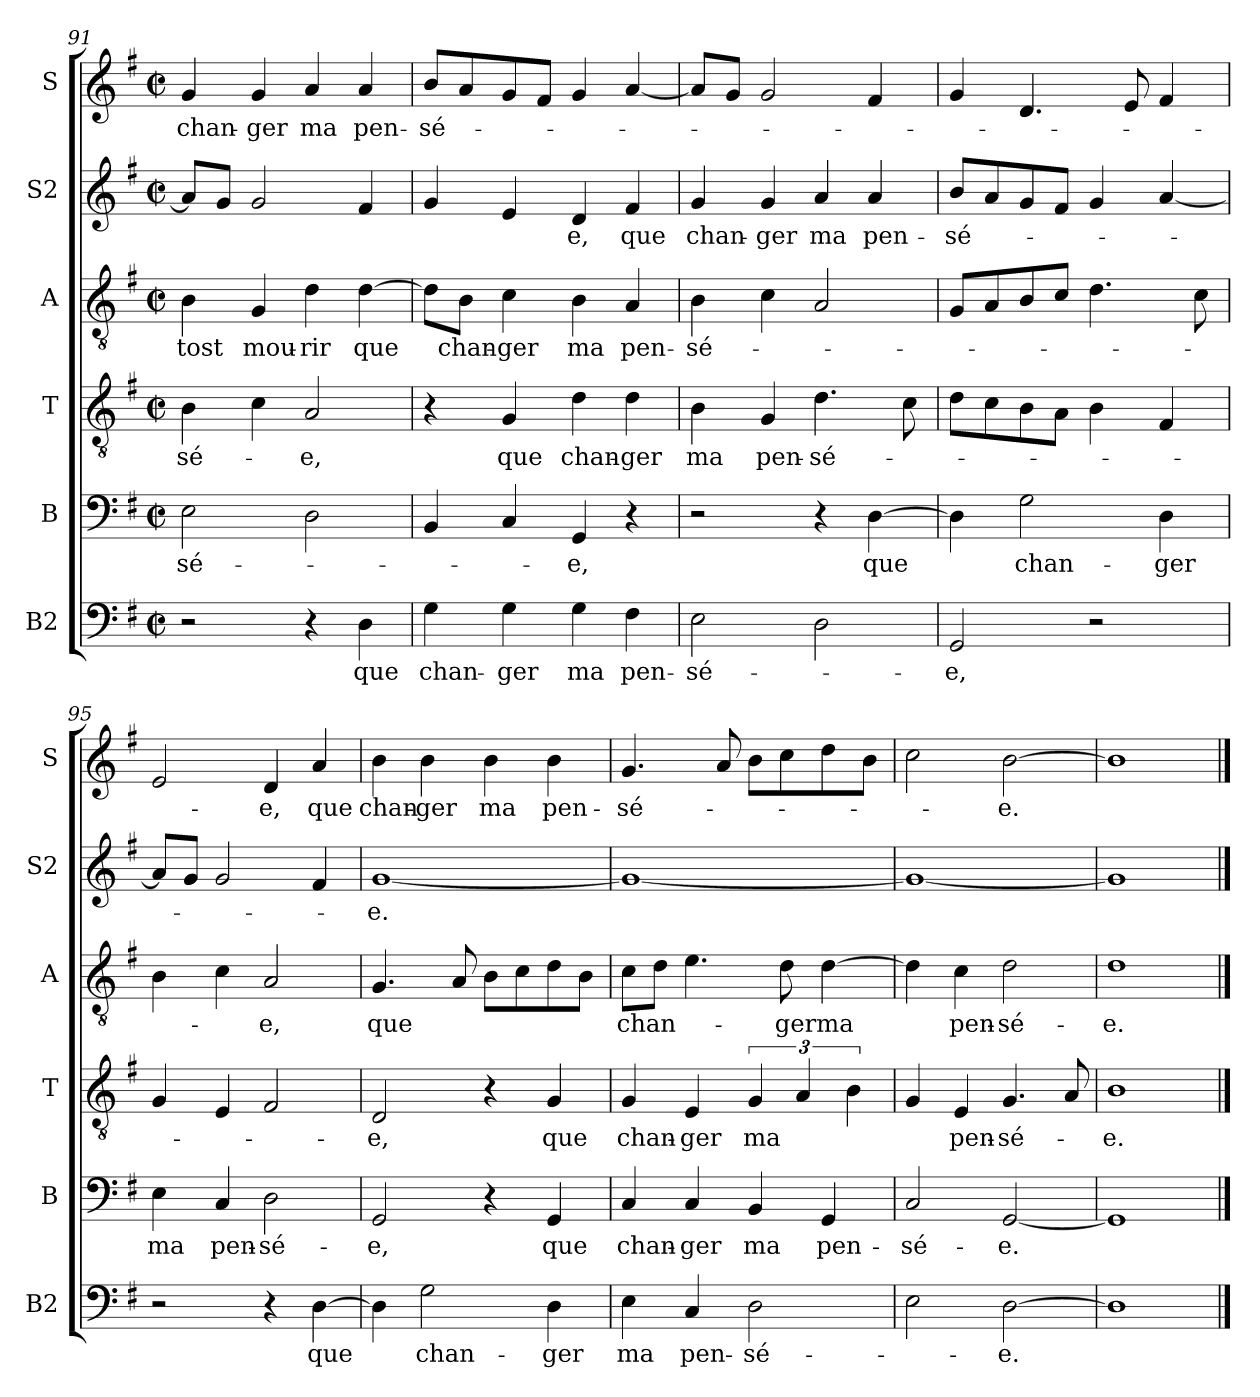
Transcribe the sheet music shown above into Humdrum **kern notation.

**kern	**text	**kern	**text	**kern	**text	**kern	**text	**kern	**text	**kern	**text
*part6	*part6	*part5	*part5	*part4	*part4	*part3	*part3	*part2	*part2	*part1	*part1
*staff6	*staff6	*staff5	*staff5	*staff4	*staff4	*staff3	*staff3	*staff2	*staff2	*staff1	*staff1
*I"B2	*	*I"B	*	*I"T	*	*I"A	*	*I"S2	*	*I"S	*
*I'B2	*	*I'B	*	*I'T	*	*I'A	*	*I'S2	*	*I'S	*
*clefF4	*	*clefF4	*	*clefGv2	*	*clefGv2	*	*clefG2	*	*clefG2	*
*k[f#]	*	*k[f#]	*	*k[f#]	*	*k[f#]	*	*k[f#]	*	*k[f#]	*
*M2/2	*	*M2/2	*	*M2/2	*	*M2/2	*	*M2/2	*	*M2/2	*
*met(c|)	*	*met(c|)	*	*met(c|)	*	*met(c|)	*	*met(c|)	*	*met(c|)	*
=91	=91	=91	=91	=91	=91	=91	=91	=91	=91	=91	=91
!	!	!	!LO:LY:b	!	!LO:LY:b	!	!LO:LY:b	!	!	!	!LO:LY:b
2r	.	2E\	-sé-	4B\	-sé-	4B\	-tost	8a/L]	.	4g/	chan-
.	.	.	.	.	.	.	.	8g/J	.	.	.
!	!	!	!	!	!	!	!LO:LY:b	!	!	!	!LO:LY:b
.	.	.	.	4c\	.	4G/	mou-	2g/	.	4g/	-ger
!	!	!	!	!	!LO:LY:b	!	!LO:LY:b	!	!	!	!LO:LY:b
4r	.	2D\	.	2A/	-e,	4d\	-rir	.	.	4a/	ma
!	!LO:LY:b	!	!	!	!	!	!LO:LY:b	!	!	!	!LO:LY:b
4D\	que	.	.	.	.	[4d\	que	4f#/	.	4a/	pen-
!!LO:PB:g=z
=92	=92	=92	=92	=92	=92	=92	=92	=92	=92	=92	=92
!	!LO:LY:b	!	!	!	!	!	!	!	!	!	!LO:LY:b
4G\	chan-	4BB/	.	4r	.	8d\L]	.	4g/	.	8b/L	-sé-
!	!	!	!	!	!	!	!LO:LY:b	!	!	!	!
.	.	.	.	.	.	8B\J	chan-	.	.	8a/	.
!	!LO:LY:b	!	!	!	!LO:LY:b	!	!LO:LY:b	!	!	!	!
4G\	-ger	4C/	.	4G/	que	4c\	-ger	4e/	.	8g/	.
.	.	.	.	.	.	.	.	.	.	8f#/J	.
!	!LO:LY:b	!	!LO:LY:b	!	!LO:LY:b	!	!LO:LY:b	!	!LO:LY:b	!	!
4G\	ma	4GG/	-e,	4d\	chan-	4B\	ma	4d/	-e,	4g/	.
!	!LO:LY:b	!	!	!	!LO:LY:b	!	!LO:LY:b	!	!LO:LY:b	!	!
4F#\	pen-	4r	.	4d\	-ger	4A/	pen-	4f#/	que	[4a/	.
=93	=93	=93	=93	=93	=93	=93	=93	=93	=93	=93	=93
!	!LO:LY:b	!	!	!	!LO:LY:b	!	!LO:LY:b	!	!LO:LY:b	!	!
2E\	-sé-	2r	.	4B\	ma	4B\	-sé-	4g/	chan-	8a/L]	.
.	.	.	.	.	.	.	.	.	.	8g/J	.
!	!	!	!	!	!LO:LY:b	!	!	!	!LO:LY:b	!	!
.	.	.	.	4G/	pen-	4c\	.	4g/	-ger	2g/	.
!	!	!	!	!	!LO:LY:b	!	!	!	!LO:LY:b	!	!
2D\	.	4r	.	4.d\	-sé-	2A/	.	4a/	ma	.	.
!	!	!	!LO:LY:b	!	!	!	!	!	!LO:LY:b	!	!
.	.	[4D\	que	.	.	.	.	4a/	pen-	4f#/	.
.	.	.	.	8c\	.	.	.	.	.	.	.
=94	=94	=94	=94	=94	=94	=94	=94	=94	=94	=94	=94
!	!LO:LY:b	!	!	!	!	!	!	!	!LO:LY:b	!	!
2GG/	-e,	4D\]	.	8d\L	.	8G/L	.	8b/L	-sé-	4g/	.
.	.	.	.	8c\	.	8A/	.	8a/	.	.	.
!	!	!	!LO:LY:b	!	!	!	!	!	!	!	!
.	.	2G\	chan-	8B\	.	8B/	.	8g/	.	4.d/	.
.	.	.	.	8A\J	.	8c/J	.	8f#/J	.	.	.
2r	.	.	.	4B\	.	4.d\	.	4g/	.	.	.
.	.	.	.	.	.	.	.	.	.	8e/	.
!	!	!	!LO:LY:b	!	!	!	!	!	!	!	!
.	.	4D\	-ger	4F#/	.	.	.	[4a/	.	4f#/	.
.	.	.	.	.	.	8c\	.	.	.	.	.
=95	=95	=95	=95	=95	=95	=95	=95	=95	=95	=95	=95
!	!	!	!LO:LY:b	!	!	!	!	!	!	!	!
2r	.	4E\	ma	4G/	.	4B\	.	8a/L]	.	2e/	.
.	.	.	.	.	.	.	.	8g/J	.	.	.
!	!	!	!LO:LY:b	!	!	!	!	!	!	!	!
.	.	4C/	pen-	4E/	.	4c\	.	2g/	.	.	.
!	!	!	!LO:LY:b	!	!	!	!LO:LY:b	!	!	!	!LO:LY:b
4r	.	2D\	-sé-	2F#/	.	2A/	e,	.	.	4d/	-e,
!	!LO:LY:b	!	!	!	!	!	!	!	!	!	!LO:LY:b
[4D\	que	.	.	.	.	.	.	4f#/	.	4a/	que
!!LO:LB:g=z
=96	=96	=96	=96	=96	=96	=96	=96	=96	=96	=96	=96
!	!	!	!LO:LY:b	!	!LO:LY:b	!	!LO:LY:b	!	!LO:LY:b	!	!LO:LY:b
4D\]	.	2GG/	-e,	2D/	-e,	4.G/	que	[1g	-e.	4b\	chan-
!	!LO:LY:b	!	!	!	!	!	!	!	!	!	!LO:LY:b
2G\	chan-	.	.	.	.	.	.	.	.	4b\	-ger
.	.	.	.	.	.	8A/	.	.	.	.	.
!	!	!	!	!	!	!	!	!	!	!	!LO:LY:b
.	.	4r	.	4r	.	8B\L	.	.	.	4b\	ma
.	.	.	.	.	.	8c\	.	.	.	.	.
!	!LO:LY:b	!	!LO:LY:b	!	!LO:LY:b	!	!	!	!	!	!LO:LY:b
4D\	-ger	4GG/	que	4G/	que	8d\	.	.	.	4b\	pen-
.	.	.	.	.	.	8B\J	.	.	.	.	.
=97	=97	=97	=97	=97	=97	=97	=97	=97	=97	=97	=97
!	!LO:LY:b	!	!LO:LY:b	!	!LO:LY:b	!	!LO:LY:b	!	!	!	!LO:LY:b
4E\	ma	4C/	chan-	4G/	chan-	8c\L	chan-	1g_	.	4.g/	-sé-
.	.	.	.	.	.	8d\J	.	.	.	.	.
!	!LO:LY:b	!	!LO:LY:b	!	!LO:LY:b	!	!	!	!	!	!
4C/	pen-	4C/	-ger	4E/	-ger	4.e\	.	.	.	.	.
.	.	.	.	.	.	.	.	.	.	8a/	.
*	*	*	*	*	*	*	*	*	*	*MM88	*
!	!LO:LY:b	!	!LO:LY:b	!	!LO:LY:b	!	!	!	!	!	!
2D\	-sé-	4BB/	ma	6G/	ma	.	.	.	.	8b\L	.
!	!	!	!	!	!	!	!LO:LY:b	!	!	!	!
.	.	.	.	.	.	8d\	-ger	.	.	8cc\	.
.	.	.	.	6A/	.	.	.	.	.	.	.
!	!	!	!LO:LY:b	!	!	!	!LO:LY:b	!	!	!	!
.	.	4GG/	pen-	.	.	[4d\	ma	.	.	8dd\	.
.	.	.	.	6B\	.	.	.	.	.	.	.
.	.	.	.	.	.	.	.	.	.	8b\J	.
=98	=98	=98	=98	=98	=98	=98	=98	=98	=98	=98	=98
!	!	!	!LO:LY:b	!	!	!	!	!	!	!	!
2E\	.	2C/	-sé-	4G/	.	4d\]	.	1g_	.	2cc\	.
!	!	!	!	!	!LO:LY:b	!	!LO:LY:b	!	!	!	!
.	.	.	.	4E/	pen-	4c\	pen-	.	.	.	.
*	*	*	*	*	*	*	*	*	*	*MM72	*
!	!LO:LY:b	!	!LO:LY:b	!	!LO:LY:b	!	!LO:LY:b	!	!	!	!LO:LY:b
[2D\	-e.	[2GG/	-e.	4.G/	-sé-	2d\	-sé-	.	.	[2b\	-e.
.	.	.	.	8A/	.	.	.	.	.	.	.
=99	=99	=99	=99	=99	=99	=99	=99	=99	=99	=99	=99
!	!	!	!	!	!LO:LY:b	!	!LO:LY:b	!	!	!	!
1D]	.	1GG]	.	1B	-e.	1d	-e.	1g]	.	1b]	.
==	==	==	==	==	==	==	==	==	==	==	==
*-	*-	*-	*-	*-	*-	*-	*-	*-	*-	*-	*-
